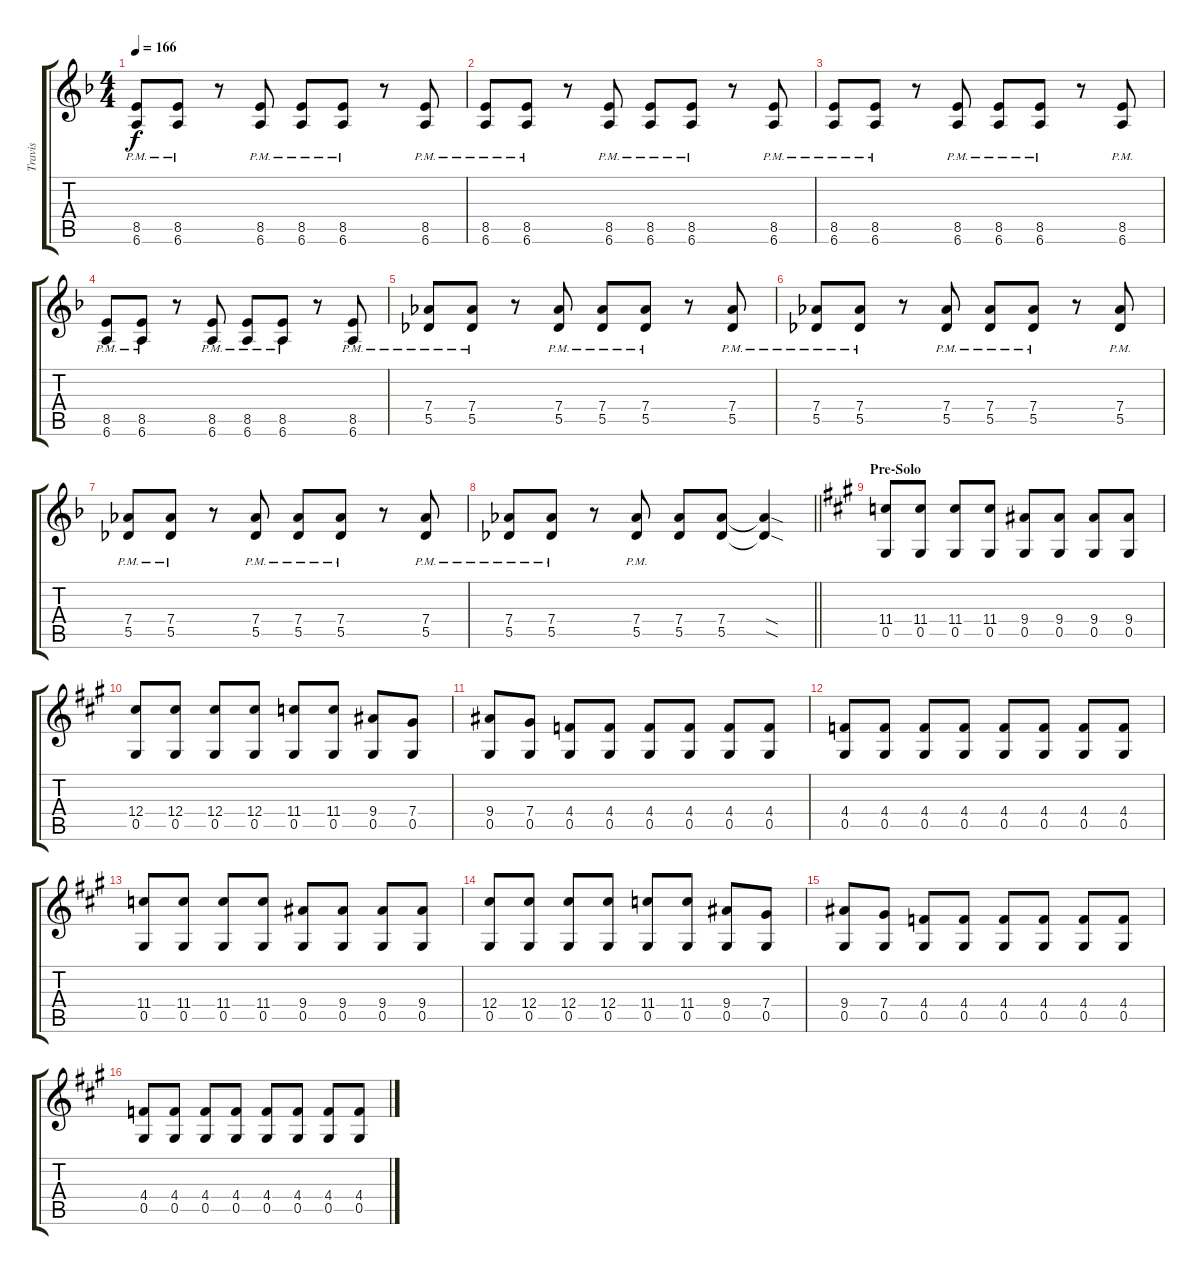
\track ("Travis" "Travis") {instrument distortionguitar}
\staff {score tabs}
\tuning (Eb4 Bb3 Gb3 Db3 Ab2 Eb2) {hide}
\ts (4 4)
\tempo 166
\clef g2
\ks f
(8.5{pm} 6.6{pm}).8{dy f} (8.5{pm} 6.6{pm}).8 r.8 (8.5{pm} 6.6{pm}).8 (8.5{pm} 6.6{pm}).8 (8.5{pm} 6.6{pm}).8 r.8 (8.5{pm} 6.6{pm}).8 |
(8.5{pm} 6.6{pm}).8 (8.5{pm} 6.6{pm}).8 r.8 (8.5{pm} 6.6{pm}).8 (8.5{pm} 6.6{pm}).8 (8.5{pm} 6.6{pm}).8 r.8 (8.5{pm} 6.6{pm}).8 |
(8.5{pm} 6.6{pm}).8 (8.5{pm} 6.6{pm}).8 r.8 (8.5{pm} 6.6{pm}).8 (8.5{pm} 6.6{pm}).8 (8.5{pm} 6.6{pm}).8 r.8 (8.5{pm} 6.6{pm}).8 |
(8.5{pm} 6.6{pm}).8 (8.5{pm} 6.6{pm}).8 r.8 (8.5{pm} 6.6{pm}).8 (8.5{pm} 6.6{pm}).8 (8.5{pm} 6.6{pm}).8 r.8 (8.5{pm} 6.6{pm}).8 |
(7.4{pm} 5.5{pm}).8 (7.4{pm} 5.5{pm}).8 r.8 (7.4{pm} 5.5{pm}).8 (7.4{pm} 5.5{pm}).8 (7.4{pm} 5.5{pm}).8 r.8 (7.4{pm} 5.5{pm}).8 |
(7.4{pm} 5.5{pm}).8 (7.4{pm} 5.5{pm}).8 r.8 (7.4{pm} 5.5{pm}).8 (7.4{pm} 5.5{pm}).8 (7.4{pm} 5.5{pm}).8 r.8 (7.4{pm} 5.5{pm}).8 |
(7.4{pm} 5.5{pm}).8 (7.4{pm} 5.5{pm}).8 r.8 (7.4{pm} 5.5{pm}).8 (7.4{pm} 5.5{pm}).8 (7.4{pm} 5.5{pm}).8 r.8 (7.4{pm} 5.5{pm}).8 |
\barLineRight lightlight
(7.4{pm} 5.5{pm}).8 (7.4{pm} 5.5{pm}).8 r.8 (7.4{pm} 5.5{pm}).8 (7.4 5.5).8 (7.4 5.5).8 (7.4{sod t} 5.5{sod t}).4 |
\section ("" "Pre-Solo")
\ks a
(11.4 0.5).8 (11.4 0.5).8 (11.4 0.5).8 (11.4 0.5).8 (9.4 0.5).8 (9.4 0.5).8 (9.4 0.5).8 (9.4 0.5).8 |
(12.4 0.5).8 (12.4 0.5).8 (12.4 0.5).8 (12.4 0.5).8 (11.4 0.5).8 (11.4 0.5).8 (9.4 0.5).8 (7.4 0.5).8 |
(9.4 0.5).8 (7.4 0.5).8 (4.4 0.5).8 (4.4 0.5).8 (4.4 0.5).8 (4.4 0.5).8 (4.4 0.5).8 (4.4 0.5).8 |
(4.4 0.5).8 (4.4 0.5).8 (4.4 0.5).8 (4.4 0.5).8 (4.4 0.5).8 (4.4 0.5).8 (4.4 0.5).8 (4.4 0.5).8 |
(11.4 0.5).8 (11.4 0.5).8 (11.4 0.5).8 (11.4 0.5).8 (9.4 0.5).8 (9.4 0.5).8 (9.4 0.5).8 (9.4 0.5).8 |
(12.4 0.5).8 (12.4 0.5).8 (12.4 0.5).8 (12.4 0.5).8 (11.4 0.5).8 (11.4 0.5).8 (9.4 0.5).8 (7.4 0.5).8 |
(9.4 0.5).8 (7.4 0.5).8 (4.4 0.5).8 (4.4 0.5).8 (4.4 0.5).8 (4.4 0.5).8 (4.4 0.5).8 (4.4 0.5).8 |
(4.4 0.5).8 (4.4 0.5).8 (4.4 0.5).8 (4.4 0.5).8 (4.4 0.5).8 (4.4 0.5).8 (4.4 0.5).8 (4.4 0.5).8
